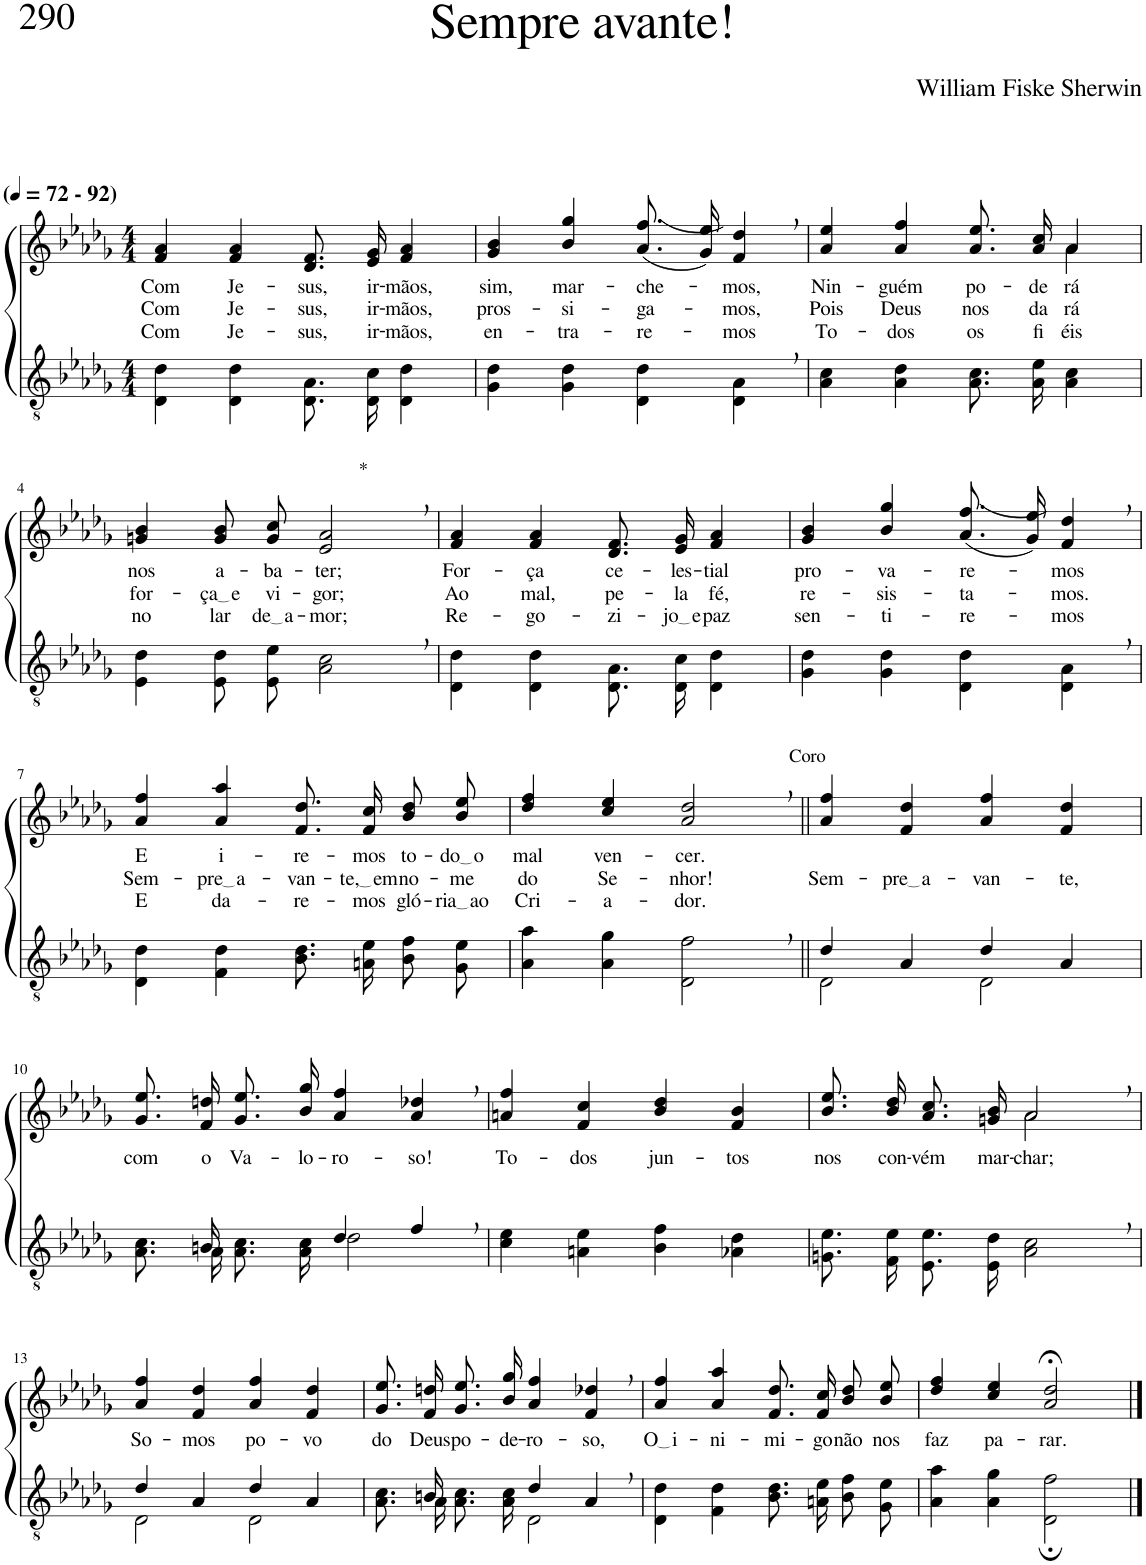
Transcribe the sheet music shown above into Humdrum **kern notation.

**kern	**kern	**text	**text	**text
*part2	*part1	*part1	*part1	*part1
*staff2	*staff1	*staff1	*staff1	*staff1
*I"Parte III e IV	*I"Parte I e II	*	*	*
*clefGv2	*clefG2	*	*	*
*Trd3c5	*Trd3c5	*	*	*
*k[b-e-a-d-g-]	*k[b-e-a-d-g-]	*	*	*
*M4/4	*M4/4	*	*	*
*MM72	*MM72	*	*	*
=1	=1	=1	=1	=1
!	!LO:TX:a:B:t=(	!	!	!
!	!LO:TX:a:B:t=- 92)	!	!	!
!	!	!LO:LY:b	!LO:LY:b	!LO:LY:b
4D-\ 4d-\	4f/ 4a-/	Com	Com	Com
!	!	!LO:LY:b	!LO:LY:b	!LO:LY:b
4D-\ 4d-\	4f/ 4a-/	Je-	Je-	Je-
!	!	!LO:LY:b	!LO:LY:b	!LO:LY:b
8.D-/ 8.A-/L	8.d-/ 8.f/L	-sus,	-sus,	-sus,
!	!	!LO:LY:b	!LO:LY:b	!LO:LY:b
16D-/ 16c/Jk	16e-/ 16g-/Jk	ir-	ir-	ir-
!	!	!LO:LY:b	!LO:LY:b	!LO:LY:b
4D-\ 4d-\	4f/ 4a-/	-mãos,	-mãos,	-mãos,
=2	=2	=2	=2	=2
!	!	!LO:LY:b	!LO:LY:b	!LO:LY:b
4G-\ 4d-\	4g-/ 4b-/	sim,	pros-	en-
!	!	!LO:LY:b	!LO:LY:b	!LO:LY:b
4G-\ 4d-\	4b-/ 4gg-/	mar-	-si-	-tra-
!	!	!LO:LY:b	!LO:LY:b	!LO:LY:b
4D-\ 4d-\	((8.a-\ 8.ff\L	-che-	-ga-	-re-
.	16g-\ 16ee-\Jk))	.	.	.
!	!	!LO:LY:b	!LO:LY:b	!LO:LY:b
4D-\, 4A-\,	4f/, 4dd-/,	mos,	mos,	-mos
=3	=3	=3	=3	=3
!	!	!LO:LY:b	!LO:LY:b	!LO:LY:b
*	*^	*	*	*
4A-\ 4c\	4a-/ 4ee-/	2.ryy	Nin-	Pois	To-
!	!	!	!LO:LY:b	!LO:LY:b	!LO:LY:b
4A-\ 4d-\	4a-/ 4ff/	.	-guém	Deus	-dos
!	!	!	!LO:LY:b	!LO:LY:b	!LO:LY:b
8.A-\ 8.c\L	8.a-\ 8.ee-\L	.	po-	nos	os
!	!	!	!LO:LY:b	!LO:LY:b	!LO:LY:b
16A-\ 16e-\Jk	16a-\ 16cc\Jk	.	-de-	da-	fi-
!	!	!	!LO:LY:b	!LO:LY:b	!LO:LY:b
4A-\ 4c\	4a-/	4a-\	-rá	-rá	-éis
!!LO:LB:g=z
=4	=4	=4	=4	=4	=4
!	!	!	!LO:LY:b	!LO:LY:b	!LO:LY:b
*	*v	*v	*	*	*
4E-\ 4d-\	4gn/ 4b-/	nos	for-	no
!	!	!LO:LY:b	!LO:LY:b	!LO:LY:b
8E-/ 8d-/L	8g/ 8b-/L	a-	ça e	lar
!	!	!LO:LY:b	!LO:LY:b	!LO:LY:b
8E-/ 8e-/J	8g/ 8cc/J	-ba-	vi-	de a
!	!LO:TX:a:t=*	!	!	!
!	!	!LO:LY:b	!LO:LY:b	!LO:LY:b
2A-\, 2c\,	2e-/, 2a-/,	-ter;	-gor;	-mor;
=5	=5	=5	=5	=5
!	!	!LO:LY:b	!LO:LY:b	!LO:LY:b
4D-\ 4d-\	4f/ 4a-/	For-	Ao	Re-
!	!	!LO:LY:b	!LO:LY:b	!LO:LY:b
4D-\ 4d-\	4f/ 4a-/	-ça	mal,	-go-
!	!	!LO:LY:b	!LO:LY:b	!LO:LY:b
8.D-/ 8.A-/L	8.d-/ 8.f/L	ce-	pe-	-zi-
!	!	!LO:LY:b	!LO:LY:b	!LO:LY:b
16D-/ 16c/Jk	16e-/ 16g-/Jk	-les-	-la	jo e
!	!	!LO:LY:b	!LO:LY:b	!LO:LY:b
4D-\ 4d-\	4f/ 4a-/	-tial	fé,	paz
=6	=6	=6	=6	=6
!	!	!LO:LY:b	!LO:LY:b	!LO:LY:b
4G-\ 4d-\	4g-/ 4b-/	pro-	re-	sen-
!	!	!LO:LY:b	!LO:LY:b	!LO:LY:b
4G-\ 4d-\	4b-/ 4gg-/	-va-	-sis-	-ti-
!	!	!LO:LY:b	!LO:LY:b	!LO:LY:b
4D-\ 4d-\	((8.a-\ 8.ff\L	-re-	-ta-	-re-
.	16g-\ 16ee-\Jk))	.	.	.
!	!	!LO:LY:b	!LO:LY:b	!LO:LY:b
4D-\, 4A-\,	4f/, 4dd-/,	-mos	-mos.	mos
!!LO:LB:g=z
=7	=7	=7	=7	=7
!	!	!LO:LY:b	!LO:LY:b	!LO:LY:b
4D-\ 4d-\	4a-/ 4ff/	E	Sem-	E
!	!	!LO:LY:b	!LO:LY:b	!LO:LY:b
4F\ 4d-\	4a-/ 4aa-/	i-	pre a	da-
!	!	!LO:LY:b	!LO:LY:b	!LO:LY:b
8.B-\ 8.d-\L	8.f/ 8.dd-/L	-re-	-van-	-re-
!	!	!LO:LY:b	!LO:LY:b	!LO:LY:b
16An\ 16e-\Jk	16f/ 16cc/Jk	-mos	te, em	-mos
!	!	!LO:LY:b	!LO:LY:b	!LO:LY:b
8B-\ 8f\L	8b-\ 8dd-\L	to-	no-	gló-
!	!	!LO:LY:b	!LO:LY:b	!LO:LY:b
8G-\ 8e-\J	8b-\ 8ee-\J	do o	-me	ria ao
=8	=8	=8	=8	=8
!	!	!LO:LY:b	!LO:LY:b	!LO:LY:b
4A-\ 4a-\	4dd-/ 4ff/	mal	do	Cri-
!	!	!LO:LY:b	!LO:LY:b	!LO:LY:b
4A-\ 4g-\	4cc/ 4ee-/	ven-	Se-	-a-
!	!LO:TX:a:t=Coro	!	!	!
!	!	!LO:LY:b	!LO:LY:b	!LO:LY:b
2D-\, 2f\,	2a-/, 2dd-/,	-cer.	-nhor!	-dor.
=9||	=9||	=9||	=9||	=9||
*^	*	*	*	*
!	!	!	!	!LO:LY:b	!
4d-/	2D-\	4a-/ 4ff/	.	Sem-	.
!	!	!	!	!LO:LY:b	!
4A-/	.	4f/ 4dd-/	.	pre a	.
!	!	!	!	!LO:LY:b	!
4d-/	2D-\	4a-/ 4ff/	.	-van-	.
!	!	!	!	!LO:LY:b	!
4A-/	.	4f/ 4dd-/	.	-te,	.
!!LO:LB:g=z
=10	=10	=10	=10	=10	=10
!	!	!	!LO:LY:b	!	!
8.ryy	8.A-/ 8.c/L	8.g-\ 8.ee-\L	com	.	.
!	!	!	!LO:LY:b	!	!
16Bn/	16A-/Jk	16f\ 16ddn\Jk	o	.	.
!	!	!	!LO:LY:b	!	!
4ryy	8.A-\ 8.c\L	8.g-\ 8.ee-\L	Va-	.	.
!	!	!	!LO:LY:b	!	!
.	16A-\ 16c\Jk	16b-\ 16gg-\Jk	-lo-	.	.
!	!	!	!LO:LY:b	!	!
4d-/	2d-\	4a-/ 4ff/	-ro-	.	.
!	!	!	!LO:LY:b	!	!
4f,/	.	4a-/, 4dd-X/,	-so!	.	.
*v	*v	*	*	*	*
=11	=11	=11	=11	=11
!	!	!LO:LY:b	!	!
4c\ 4e-\	4an/ 4ff/	To-	.	.
!	!	!LO:LY:b	!	!
4An\ 4e-\	4f/ 4cc/	-dos	.	.
!	!	!LO:LY:b	!	!
4B-\ 4f\	4b-/ 4dd-/	jun-	.	.
!	!	!LO:LY:b	!	!
4A-X\ 4d-\	4f/ 4b-/	-tos	.	.
=12	=12	=12	=12	=12
!	!	!LO:LY:b	!	!
*	*^	*	*	*
8.Gn\ 8.e-\L	8.b-\ 8.ee-\L	2ryy	nos	.	.
!	!	!	!LO:LY:b	!	!
16F\ 16e-\Jk	16b-\ 16dd-\Jk	.	con-	.	.
!	!	!	!LO:LY:b	!	!
8.E-/ 8.e-/L	8.a-/ 8.cc/L	.	-vém	.	.
!	!	!	!LO:LY:b	!	!
16E-/ 16d-/Jk	16gn/ 16b-/Jk	.	mar-	.	.
!	!	!	!LO:LY:b	!	!
2A-\, 2c\,	2a-,/	2a-\	-char;	.	.
!!LO:LB:g=z
=13	=13	=13	=13	=13	=13
*^	*	*	*	*	*
!	!	!	!	!LO:LY:b	!	!
*	*	*v	*v	*	*	*
4d-/	2D-\	4a-/ 4ff/	So-	.	.
!	!	!	!LO:LY:b	!	!
4A-/	.	4f/ 4dd-/	-mos	.	.
!	!	!	!LO:LY:b	!	!
4d-/	2D-\	4a-/ 4ff/	po-	.	.
!	!	!	!LO:LY:b	!	!
4A-/	.	4f/ 4dd-/	-vo	.	.
=14	=14	=14	=14	=14	=14
!	!	!	!LO:LY:b	!	!
8.ryy	8.A-/ 8.c/L	8.g-\ 8.ee-\L	do	.	.
!	!	!	!LO:LY:b	!	!
16Bn/	16A-/Jk	16f\ 16ddn\Jk	Deus	.	.
!	!	!	!LO:LY:b	!	!
4ryy	8.A-\ 8.c\L	8.g-\ 8.ee-\L	po-	.	.
!	!	!	!LO:LY:b	!	!
.	16A-\ 16c\Jk	16b-\ 16gg-\Jk	-de-	.	.
!	!	!	!LO:LY:b	!	!
4d-/	2D-\	4a-/ 4ff/	-ro-	.	.
!	!	!	!LO:LY:b	!	!
4A-,/	.	4f/, 4dd-X/,	-so,	.	.
*v	*v	*	*	*	*
=15	=15	=15	=15	=15
!	!	!LO:LY:b	!	!
4D-\ 4d-\	4a-/ 4ff/	O i	.	.
!	!	!LO:LY:b	!	!
4F\ 4d-\	4a-/ 4aa-/	-ni-	.	.
!	!	!LO:LY:b	!	!
8.B-\ 8.d-\L	8.f/ 8.dd-/L	-mi-	.	.
!	!	!LO:LY:b	!	!
16An\ 16e-\Jk	16f/ 16cc/Jk	-go	.	.
!	!	!LO:LY:b	!	!
8B-\ 8f\L	8b-\ 8dd-\L	não	.	.
!	!	!LO:LY:b	!	!
8G-\ 8e-\J	8b-\ 8ee-\J	nos	.	.
=16	=16	=16	=16	=16
!	!	!LO:LY:b	!	!
4A-\ 4a-\	4dd-/ 4ff/	faz	.	.
!	!	!LO:LY:b	!	!
4A-\ 4g-\	4cc/ 4ee-/	pa-	.	.
!	!	!LO:LY:b	!	!
2D-\; 2f\;	2a-/;< 2dd-/;<	-rar.	.	.
==	==	==	==	==
*-	*-	*-	*-	*-
